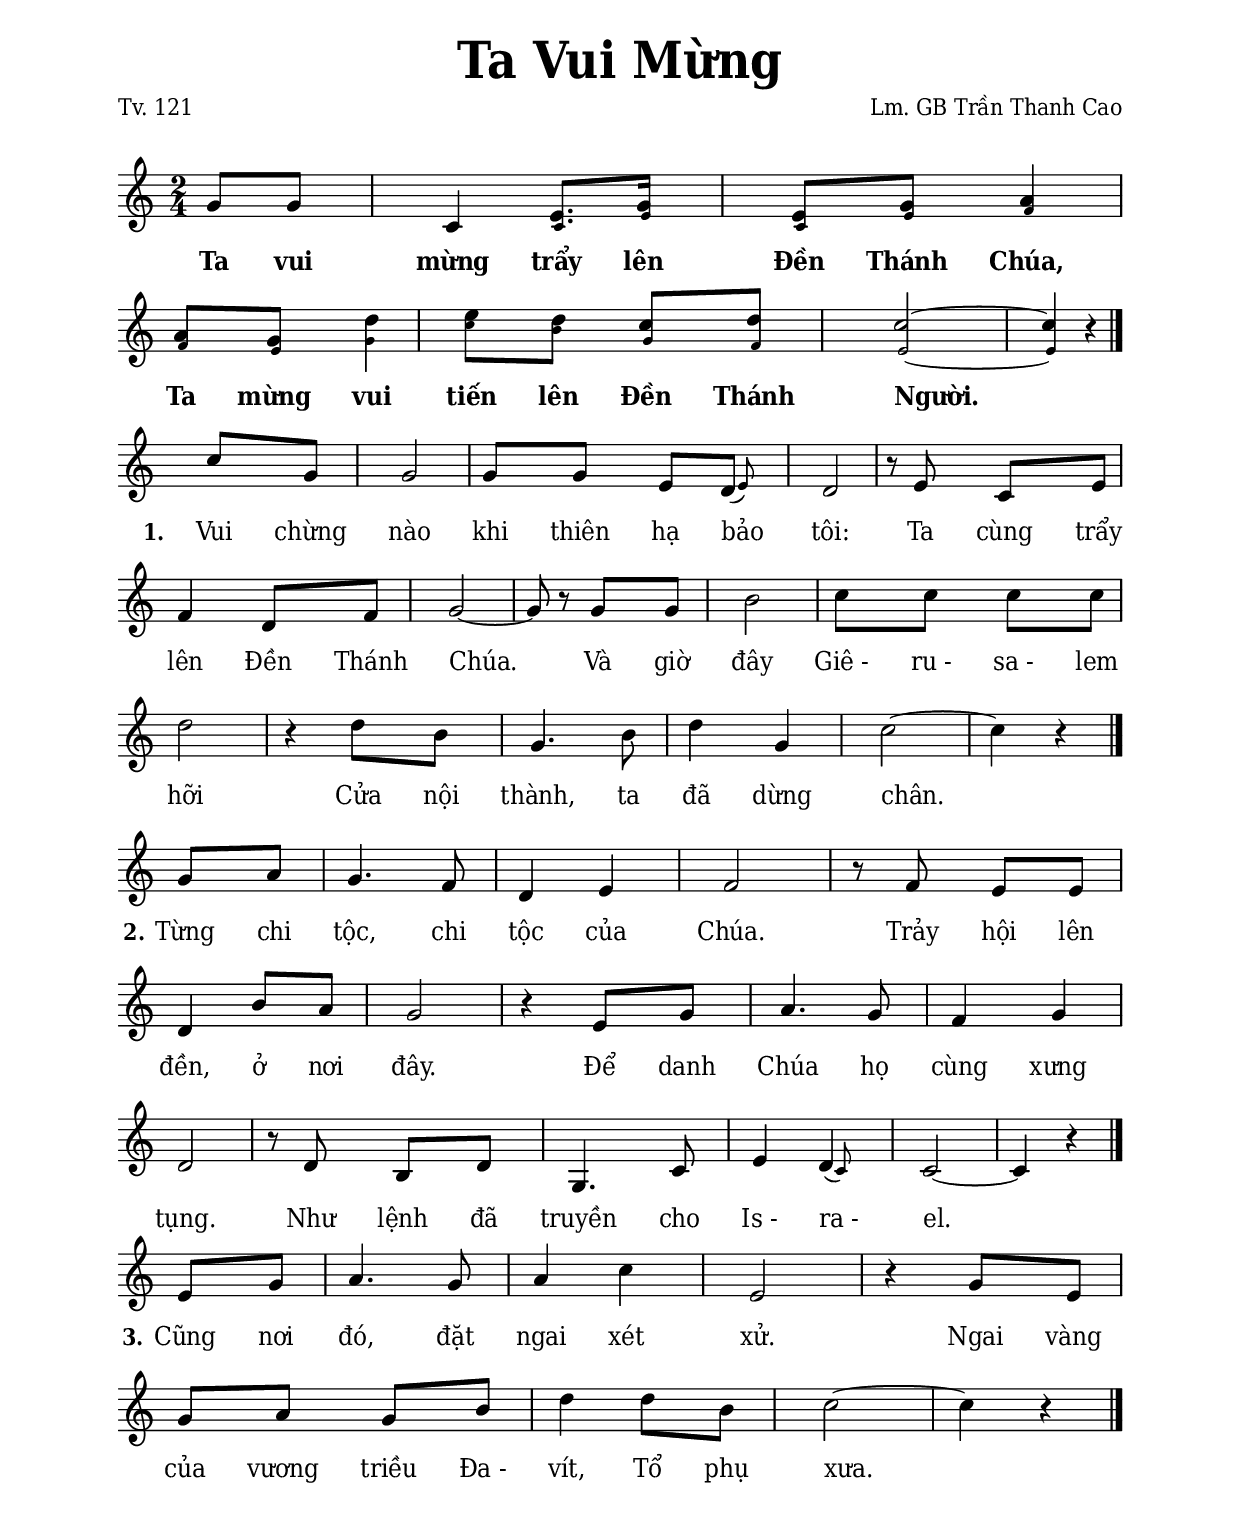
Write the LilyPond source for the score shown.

% Cài đặt chung
\version "2.22.1"
\include "english.ly"

\header {
  title = \markup { \fontsize #3 "Ta Vui Mừng" }
  poet = "Tv. 121"
  composer = "Lm. GB Trần Thanh Cao"
  arranger = " "
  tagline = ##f
}

% Thiết lập tông và nhịp
TongNhip = { \key c \major \time 2/4 }

% Nhạc điệp khúc
nhacDiepKhucSop = \relative c'' {
  \partial 4 g8 g |
  c,4 e8. g16 |
  e8 g a4 |
  a8 g d'4 |
  e8 d c d |
  c2 ~ |
  c4 r
  \bar "|."
}

nhacDiepKhucBas = \relative c'' {
  \partial 4 g8 g |
  c,4 c8. e16 |
  c8 e f4 |
  f8 e g4 |
  c8 b g f |
  e2 ~ |
  e4 r
}

% Nhạc phiên khúc
nhacPhienKhuc = \relative c'' {
  #(define afterGraceFraction (cons 1 3))
  % Phiên khúc 1
  \partial 4 c8 g |
  g2 |
  g8 g e
  \afterGrace d (e8) |
  d2 |
  r8 e c e |
  f4 d8 f |
  g2 ~ |
  g8 r g g |
  b2 |
  c8 c c c |
  d2 |
  r4 d8 b |
  g4. b8 |
  d4 g, |
  c2 ~ |
  c4 r \bar "|." \break
  
  % Phiên khúc 2
  \partial 4 g8 a |
  g4. f8 |
  d4 e |
  f2 |
  r8 f e e |
  d4 b'8 a |
  g2 |
  r4 e8 g |
  a4. g8 |
  f4 g |
  d2 |
  r8 d b d |
  g,4. c8 |
  e4
  \afterGrace d (c8) |
  c2 ~ |
  c4 r4 \bar "|." \break
  
  % Phiên khúc 3
  \partial 4 e8 g |
  a4. g8 |
  a4 c |
  e,2 |
  r4 g8 e |
  g a g b |
  d4 d8 b |
  c2 ~ |
  c4 r \bar "|."
}

% Lời điệp khúc
loiDiepKhuc = \lyricmode {
  Ta vui mừng trẩy lên Đền Thánh Chúa,
  Ta mừng vui tiến lên Đền Thánh Người.
}

% Lời phiên khúc
loiPhienKhuc = \lyricmode {
  \set stanza = "1.   "
  Vui chừng nào khi thiên hạ bảo tôi:
  Ta cùng trẩy lên Đền Thánh Chúa.
  Và giờ đây "Giê -" "ru -" "sa -" lem hỡi
  Cửa nội thành, ta đã dừng chân.

  \set stanza = "2."
  Từng chi tộc, chi tộc của Chúa.
  Trảy hội lên đền, ở nơi đây.
  Để danh Chúa họ cùng xưng tụng.
  Như lệnh đã truyền cho "Is -" "ra -" el.

  \set stanza = "3."
  Cũng nơi đó, đặt ngai xét xử.
  Ngai vàng của vương triều "Đa -" vít, Tổ phụ xưa.
}

% Dàn trang
\paper {
  #(set-paper-size "a4")
  top-margin = 20\mm
  bottom-margin = 10\mm
  left-margin = 20\mm
  right-margin = 20\mm
  indent = #0
  #(define fonts
    (make-pango-font-tree
      "Deja Vu Serif Condensed"
      "Deja Vu Serif Condensed"
      "Deja Vu Serif Condensed"
      (/ 20 20)))
  %page-count = #1
  system-system-spacing = #'((basic-distance . 13)
                             (minimum-distance . 13)
                             (padding . 1))
  score-system-spacing = #'((basic-distance . 13)
                             (minimum-distance . 13)
                             (padding . 1))
}

% Đổi kích thước nốt cho bè phụ
notBePhu =
#(define-music-function (font-size music) (number? ly:music?)
   (for-some-music
     (lambda (m)
       (if (music-is-of-type? m 'rhythmic-event)
           (begin
             (set! (ly:music-property m 'tweaks)
                   (cons `(font-size . ,font-size)
                         (ly:music-property m 'tweaks)))
             #t)
           #f))
     music)
   music)

\score {
  \new ChoirStaff <<
    \new Staff = diepKhuc \with {
        \consists "Merge_rests_engraver"
        printPartCombineTexts = ##f
      }
        <<
        \new Voice \TongNhip \partCombine 
          \nhacDiepKhucSop
           \notBePhu -3 { \nhacDiepKhucBas }
        \new NullVoice = nhacThamChieu \nhacDiepKhucSop
        \new Lyrics  \with {
          \override VerticalAxisGroup.
            nonstaff-relatedstaff-spacing.padding = #1.5
          \override VerticalAxisGroup.
            nonstaff-unrelatedstaff-spacing.padding = #1.5
        }
        \lyricsto nhacThamChieu \loiDiepKhuc
      >>
  >>
  \layout {
    \override Lyrics.LyricText.font-series = #'bold
    %\override Lyrics.LyricText.font-size = #+2
    \override Lyrics.LyricSpace.minimum-distance = #4
    \override Score.BarNumber.break-visibility = ##(#f #f #f)
    \override Score.SpacingSpanner.uniform-stretching = ##t
    \override Score.SpacingSpanner packed-spacing = ##t
  }
}

\score {
  \new ChoirStaff <<
    \new Staff = phienKhuc \with {
      }
      <<
      \new Voice = beSop {
        \TongNhip \nhacPhienKhuc
      }
    >>
    \new Lyrics \with {
      \override VerticalAxisGroup.
        nonstaff-relatedstaff-spacing.padding = #1.6
      \override VerticalAxisGroup.
        nonstaff-unrelatedstaff-spacing.padding = #1.6
    }
    \lyricsto beSop \loiPhienKhuc
  >>
  \layout {
    \override Staff.TimeSignature.transparent = ##t
    %\override Lyrics.LyricText.font-size = #+2
    \override Lyrics.LyricSpace.minimum-distance = #4
    \override Score.BarNumber.break-visibility = ##(#f #f #f)
    \override Score.SpacingSpanner.uniform-stretching = ##t
  }
}
